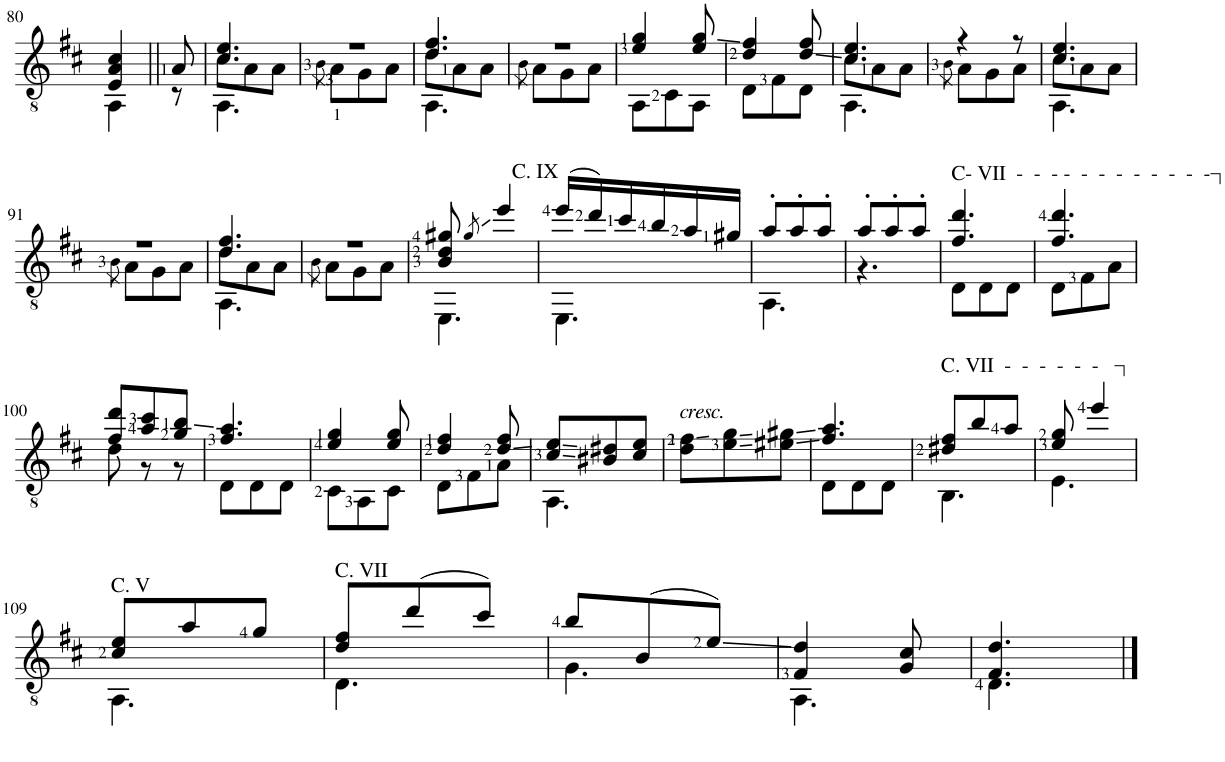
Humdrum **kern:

**kern
*part1
*staff1
*I"Guitar
*I'Guit.
!!LO:PB:g=z
*clefGv2
*k[f#c#]
*M3/8
=80
*^
4E/ 4A/ 4c#/	4AA\
=81||	=81||
8A/	8r
=82	=82
*	*^
4.c#/ 4.e/	8c#\L	4.AA\
.	8A\	.
.	8A\J	.
*	*v	*v
=83	=83
.	8qB\
4.r	8A\L
.	8G\
.	8A\J
=84	=84
*	*^
4.d/ 4.f#/	8d\L	4.AA\
.	8A\	.
.	8A\J	.
*	*v	*v
=85	=85
.	8qB\
4.r	8A\L
.	8G\
.	8A\J
=86	=86
4e/ 4g/	8AA\L
.	8C#\
8e/ 8g/	8AA\J
=87	=87
4d/ 4f#/	8D\L
.	8F#\
8d/ 8f#/	8D\J
=88	=88
*	*^
4.c#/ 4.e/	8c#\L	4.AA\
.	8A\	.
.	8A\J	.
*	*v	*v
=89	=89
.	8qB\
4r	8A\L
.	8G\
8r	8A\J
=90	=90
*	*^
4.c#/ 4.e/	8c#\L	4.AA\
.	8A\	.
.	8A\J	.
*	*v	*v
!!LO:LB:g=z
=91	=91
.	8qB\
4.r	8A\L
.	8G\
.	8A\J
=92	=92
*	*^
4.d/ 4.f#/	8d\L	4.AA\
.	8A\	.
.	8A\J	.
*	*v	*v
=93	=93
.	8qB\
4.r	8A\L
.	8G\
.	8A\J
=94	=94
8B/ 8d/ 8g#X/	4.EE\
8qg#/	.
4ee/	.
=95	=95
!LO:TX:a:t=C. IX	!
(16ee/LL	4.EE\
16dd/)	.
16cc#/	.
16b/	.
16a/	.
16g#X/JJ	.
=96	=96
8a'/L	4.AA\
8a'/	.
8a'/J	.
=97	=97
8a'/L	4.r
8a'/	.
8a'/J	.
=98	=98
!LO:TX:a:t=C- VII  -  -  - -  -  -  -  -  -  -  -  -┐	!
4.f#/ 4.dd/	8D\L
.	8D\
.	8D\J
=99	=99
4.f#/ 4.dd/	8D\L
.	8F#\
.	8A\J
!!LO:LB:g=z	!!
=100	=100
8f#/ 8dd/L	8d\
8a/ 8cc#/	8r
8g/ 8b/J	8r
=101	=101
4.f#/ 4.a/	8D\L
.	8D\
.	8D\J
=102	=102
4e/ 4g/	8C#\L
.	8AA\
8e/ 8g/	8C#\J
=103	=103
4d/ 4f#/	8D\L
.	8F#\
8d/ 8f#/	8A\J
=104	=104
8c#/ 8e/L	4.AA\
8B#X/ 8d#X/	.
8c#/ 8e/J	.
*v	*v
=105
!LO:TX:a:i:t=cresc.
8d\ 8f#\L
8e\ 8g\
8e#X\ 8g#X\J
=106
*^
4.f#/ 4.a/	8D\L
.	8D\
.	8D\J
=107	=107
!LO:TX:a:t=C. VII  -  -  -  -  -  -   ┐	!
8d#X/ 8f#/L	4.BB\
8b/	.
8a/J	.
=108	=108
8e/ 8g/	4.E\
4ee/	.
!!LO:LB:g=z	!!
=109	=109
!LO:TX:a:t=C. V	!
8c#/ 8e/L	4.AA\
8a/	.
8g/J	.
=110	=110
!LO:TX:a:t=C. VII	!
8d/ 8f#/L	4.D\
(8dd/	.
8cc#/J)	.
=111	=111
8b/L	4.G\
(8B/	.
8e/J)	.
=112	=112
4F#/ 4d/	4.AA\
8G/ 8c#/	.
=113	=113
4.F#/ 4.d/	4.D\
*v	*v
==
*-
